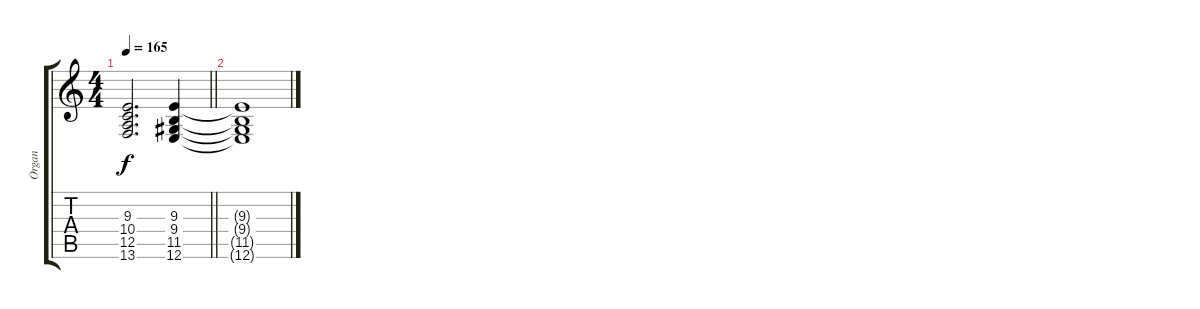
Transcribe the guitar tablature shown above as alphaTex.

\track ("Organ" "Organ") {instrument synthvoice}
\staff {score tabs}
\tuning (E4 B3 G3 D3 A2 E2) {hide}
\ts (4 4)
\tempo 165
\clef g2
\barLineRight lightlight
\ks c
(9.3 10.4 12.5 13.6).2{d dy f} (9.3 9.4 11.5 12.6).4 |
(9.3{t} 9.4{t} 11.5{t} 12.6{t}).1
